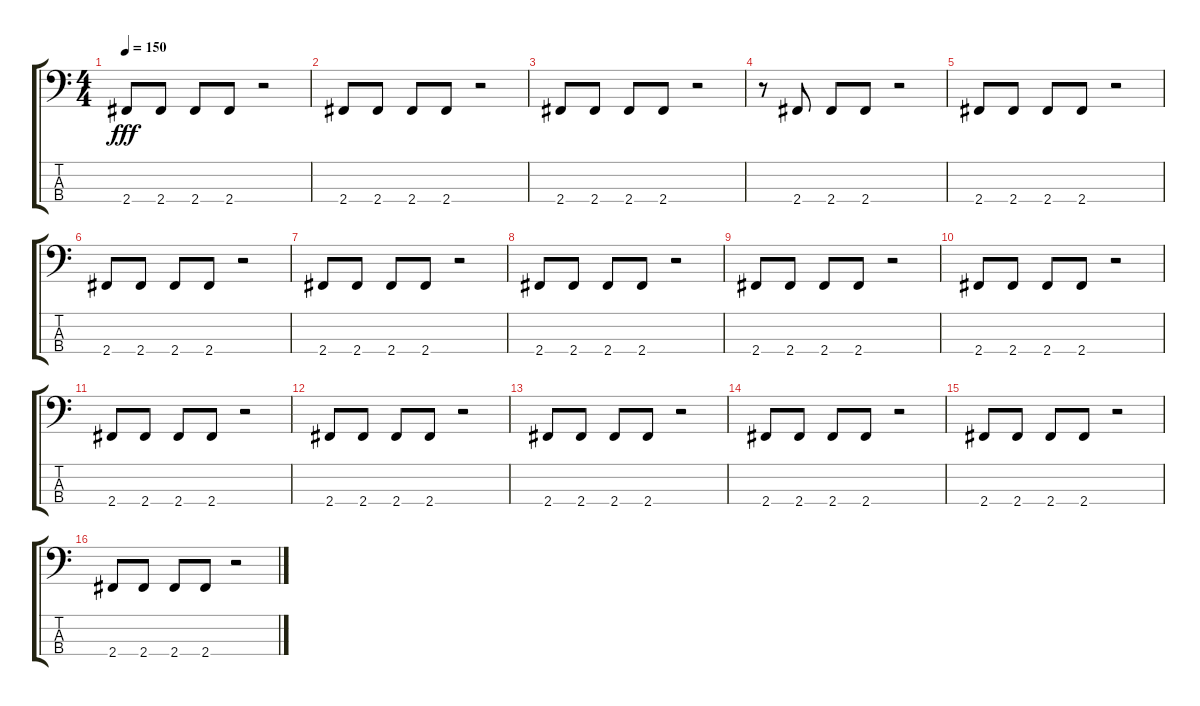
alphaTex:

\track "" {instrument synthbass1}
\staff {score tabs}
\tuning (G2 D2 A1 E1) {hide}
\ts (4 4)
\tempo 150
\clef f4
\ks c
2.4.8{dy fff} 2.4.8 2.4.8 2.4.8 r.2 |
2.4.8 2.4.8 2.4.8 2.4.8 r.2 |
2.4.8 2.4.8 2.4.8 2.4.8 r.2 |
r.8 2.4.8 2.4.8 2.4.8 r.2 |
2.4.8 2.4.8 2.4.8 2.4.8 r.2 |
2.4.8 2.4.8 2.4.8 2.4.8 r.2 |
2.4.8 2.4.8 2.4.8 2.4.8 r.2 |
2.4.8 2.4.8 2.4.8 2.4.8 r.2 |
2.4.8 2.4.8 2.4.8 2.4.8 r.2 |
2.4.8 2.4.8 2.4.8 2.4.8 r.2 |
2.4.8 2.4.8 2.4.8 2.4.8 r.2 |
2.4.8 2.4.8 2.4.8 2.4.8 r.2 |
2.4.8 2.4.8 2.4.8 2.4.8 r.2 |
2.4.8 2.4.8 2.4.8 2.4.8 r.2 |
2.4.8 2.4.8 2.4.8 2.4.8 r.2 |
2.4.8 2.4.8 2.4.8 2.4.8 r.2
